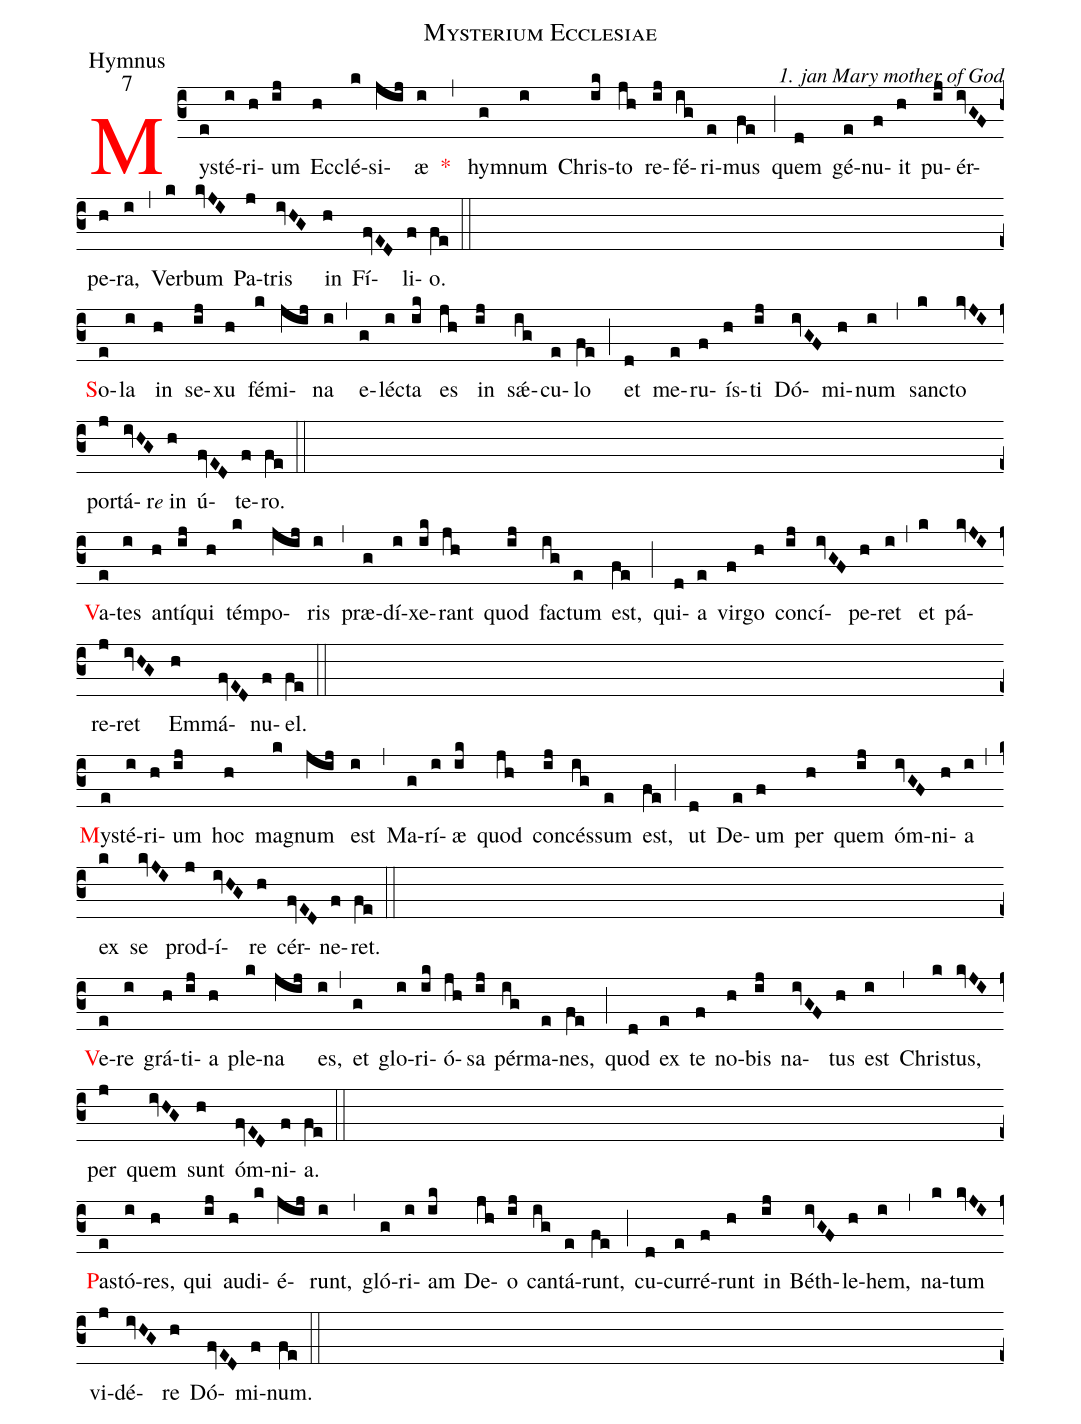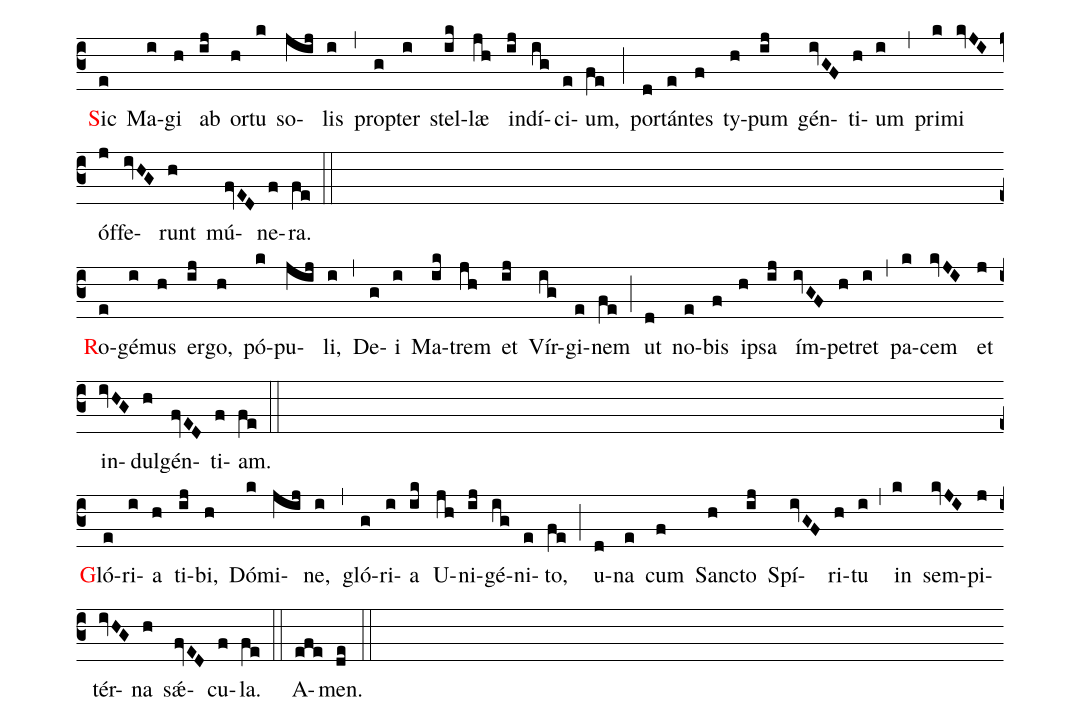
name:Mysterium Ecclesiae;
office-part:Hymnus;
mode:7;
commentary:1. jan Mary mother of God;
%%
(c3)<v>\textcolor{red}{M}</v>ys(e)té(i)ri(h)um(ij) Ec(h)clé(k)si(jij)æ(i) <v>\textcolor{red}{*}</v> (,) hym(g)num(i) Chris(ik)to(jh) re(ij)fé(ig)ri(e)mus(fe)
(;) quem(d) gé(e)nu(f)it(h) pu(ij)ér(ivGF)pe(h)ra,(i) (,) Ver(k)bum(kvJI) Pa(j)tris(ivHG) in(h) Fí(fvED)li(f)o.(fe) (::)
 (Z)

<v>\textcolor{red}{S}</v>o(e)la(i) in(h) se(ij)xu(h) fé(k)mi(jij)na(i) (,) e(g)léc(i)ta(ik) es(jh) in(ij) sǽ(ig)cu(e)lo(fe)
(;) et(d) me(e)ru(f)ís(h)ti(ij) Dó(ivGF)mi(h)num(i) (,) sanc(k)to(kvJI) por(j)tá(ivHG)r<e>e</e> in(h) ú(fvED)te(f)ro.(fe) (::)
  (Z)

<v>\textcolor{red}{V}</v>a(e)tes(i) an(h)tí(ij)qui(h) témp(k)o(jij)ris(i) (,) præ(g)dí(i)xe(ik)rant(jh) quod(ij) fac(ig)tum(e) est,(fe)
(;) qui(d)a(e) vir(f)go(h) con(ij)cí(ivGF)pe(h)ret(i) (,) et(k) pá(kvJI)re(j)ret(ivHG) Em(h)má(fvED)nu(f)el.(fe) (::)
  (Z)

<v>\textcolor{red}{M}</v>ys(e)té(i)ri(h)um(ij) hoc(h) ma(k)gnum(jij) est(i) (,) Ma(g)rí(i)æ(ik) quod(jh) con(ij)cés(ig)sum(e) est,(fe)
(;) ut(d) De(e)um(f) per(h) quem(ij) óm(ivGF)ni(h)a(i) (,) ex(k) se(kvJI) prod(j)í(ivHG)re(h) cér(fvED)ne(f)ret.(fe) (::)
  (Z)

<v>\textcolor{red}{V}</v>e(e)re(i) grá(h)ti(ij)a(h) ple(k)na(jij) es,(i) (,) et(g) glo(i)ri(ik)ó(jh)sa(ij) pér(ig)ma(e)nes,(fe)
(;) quod(d) ex(e) te(f) no(h)bis(ij) na(ivGF)tus(h) est(i) (,) Chris(k)tus,(kvJI) per(j) quem(ivHG) sunt(h) óm(fvED)ni(f)a.(fe) (::)
  (Z)

<v>\textcolor{red}{P}</v>as(e)tó(i)res,(h) qui(ij) au(h)di(k)é(jij)runt,(i) (,) gló(g)ri(i)am(ik) De(jh)o(ij) can(ig)tá(e)runt,(fe)
(;) cu(d)cur(e)ré(f)runt(h) in(ij) Béth(ivGF)le(h)hem,(i) (,) na(k)tum(kvJI) vi(j)dé(ivHG)re(h) Dó(fvED)mi(f)num.(fe) (::)
  (Z)

<v>\textcolor{red}{S}</v>ic(e) Ma(i)gi(h) ab(ij) or(h)tu(k) so(jij)lis(i) (,) prop(g)ter(i) stel(ik)læ(jh) in(ij)dí(ig)ci(e)um,(fe)
(;) por(d)tán(e)tes(f) ty(h)pum(ij) gén(ivGF)ti(h)um(i) (,) pri(k)mi(kvJI) óf(j)fe(ivHG)runt(h) mú(fvED)ne(f)ra.(fe) (::)
  (Z)

<v>\textcolor{red}{R}</v>o(e)gé(i)mus(h) er(ij)go,(h) pó(k)pu(jij)li,(i) (,) De(g)i(i) Ma(ik)trem(jh) et(ij) Vír(ig)gi(e)nem(fe)
(;) ut(d) no(e)bis(f) ip(h)sa(ij) ím(ivGF)pe(h)tret(i) (,) pa(k)cem(kvJI) et(j) in(ivHG)dul(h)gén(fvED)ti(f)am.(fe) (::)
  (Z)

<v>\textcolor{red}{G}</v>ló(e)ri(i)a(h) ti(ij)bi,(h) Dó(k)mi(jij)ne,(i) (,) gló(g)ri(i)a(ik) U(jh)ni(ij)gé(ig)ni(e)to,(fe)
(;) u(d)na(e) cum(f) Sanc(h)to(ij) Spí(ivGF)ri(h)tu(i) (,) in(k) sem(kvJI)pi(j)tér(ivHG)na(h) sǽ(fvED)cu(f)la.(fe) (::)
 A(efe)men.(de) (::)
